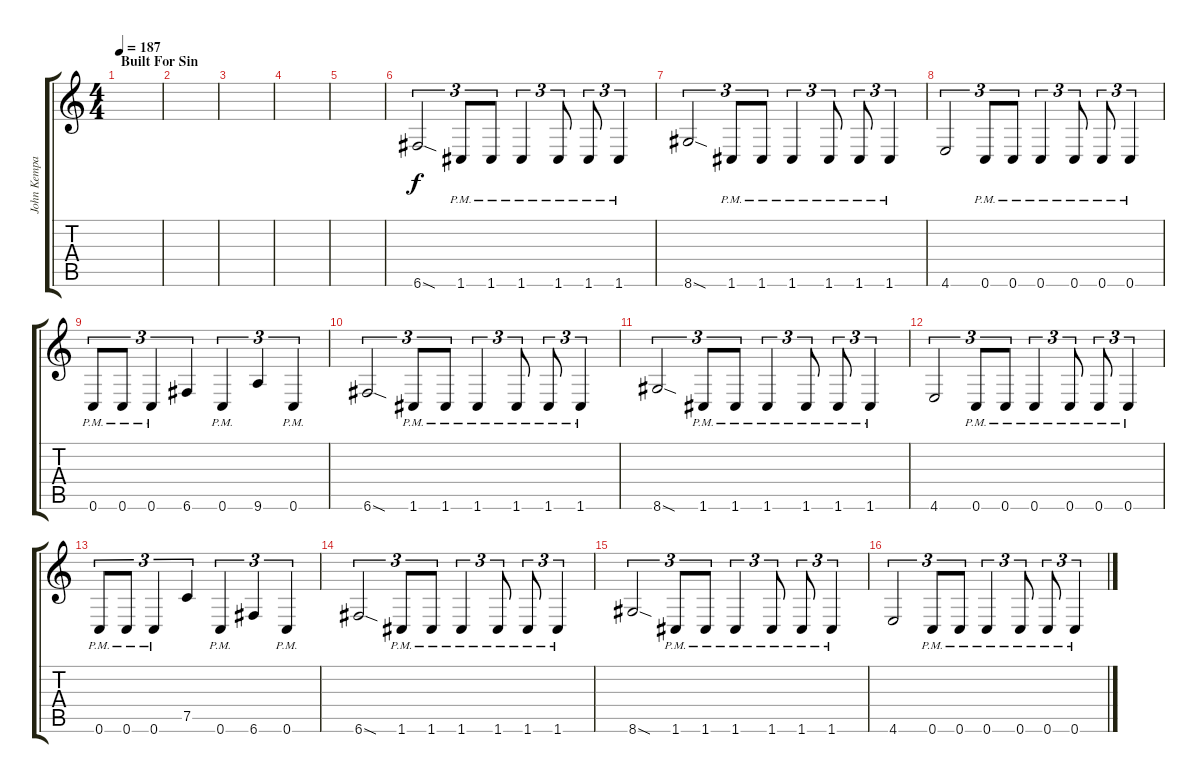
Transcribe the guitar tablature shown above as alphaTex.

\track ("John Kempainen (Rhythm Guitar)" "John Kempa") {instrument distortionguitar}
\staff {score tabs}
\tuning (C4 G3 Eb3 Bb2 F2 C2) {hide}
\ts (4 4)
\section ("" "Built For Sin")
\tempo 187
\clef g2
\ks c
|
|
|
|
|
6.6{sod}.2{tu (3 2)} 1.6{pm}.8{tu (3 2)} 1.6{pm}.8{tu (3 2)} 1.6{pm}.4{tu (3 2)} 1.6{pm}.8{tu (3 2)} 1.6{pm}.8{tu (3 2)} 1.6{pm}.4{tu (3 2)} |
8.6{sod}.2{tu (3 2)} 1.6{pm}.8{tu (3 2)} 1.6{pm}.8{tu (3 2)} 1.6{pm}.4{tu (3 2)} 1.6{pm}.8{tu (3 2)} 1.6{pm}.8{tu (3 2)} 1.6{pm}.4{tu (3 2)} |
4.6.2{tu (3 2)} 0.6{pm}.8{tu (3 2)} 0.6{pm}.8{tu (3 2)} 0.6{pm}.4{tu (3 2)} 0.6{pm}.8{tu (3 2)} 0.6{pm}.8{tu (3 2)} 0.6{pm}.4{tu (3 2)} |
0.6{pm}.8{tu (3 2)} 0.6{pm}.8{tu (3 2)} 0.6{pm}.4{tu (3 2)} 6.6.4{tu (3 2)} 0.6{pm}.4{tu (3 2)} 9.6.4{tu (3 2)} 0.6{pm}.4{tu (3 2)} |
6.6{sod}.2{tu (3 2)} 1.6{pm}.8{tu (3 2)} 1.6{pm}.8{tu (3 2)} 1.6{pm}.4{tu (3 2)} 1.6{pm}.8{tu (3 2)} 1.6{pm}.8{tu (3 2)} 1.6{pm}.4{tu (3 2)} |
8.6{sod}.2{tu (3 2)} 1.6{pm}.8{tu (3 2)} 1.6{pm}.8{tu (3 2)} 1.6{pm}.4{tu (3 2)} 1.6{pm}.8{tu (3 2)} 1.6{pm}.8{tu (3 2)} 1.6{pm}.4{tu (3 2)} |
4.6.2{tu (3 2)} 0.6{pm}.8{tu (3 2)} 0.6{pm}.8{tu (3 2)} 0.6{pm}.4{tu (3 2)} 0.6{pm}.8{tu (3 2)} 0.6{pm}.8{tu (3 2)} 0.6{pm}.4{tu (3 2)} |
0.6{pm}.8{tu (3 2)} 0.6{pm}.8{tu (3 2)} 0.6{pm}.4{tu (3 2)} 7.5.4{tu (3 2)} 0.6{pm}.4{tu (3 2)} 6.6.4{tu (3 2)} 0.6{pm}.4{tu (3 2)} |
6.6{sod}.2{tu (3 2)} 1.6{pm}.8{tu (3 2)} 1.6{pm}.8{tu (3 2)} 1.6{pm}.4{tu (3 2)} 1.6{pm}.8{tu (3 2)} 1.6{pm}.8{tu (3 2)} 1.6{pm}.4{tu (3 2)} |
8.6{sod}.2{tu (3 2)} 1.6{pm}.8{tu (3 2)} 1.6{pm}.8{tu (3 2)} 1.6{pm}.4{tu (3 2)} 1.6{pm}.8{tu (3 2)} 1.6{pm}.8{tu (3 2)} 1.6{pm}.4{tu (3 2)} |
4.6.2{tu (3 2)} 0.6{pm}.8{tu (3 2)} 0.6{pm}.8{tu (3 2)} 0.6{pm}.4{tu (3 2)} 0.6{pm}.8{tu (3 2)} 0.6{pm}.8{tu (3 2)} 0.6{pm}.4{tu (3 2)}
